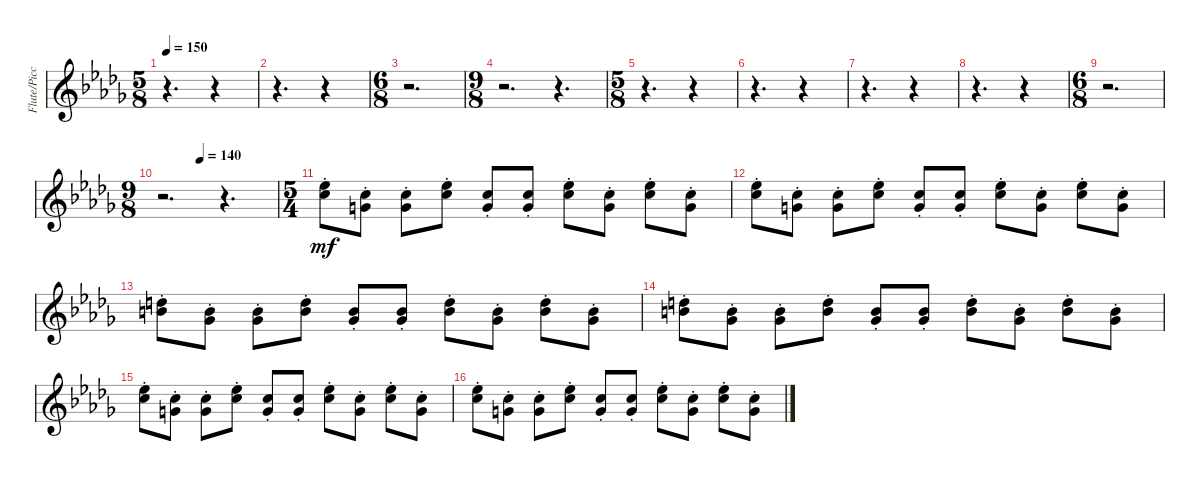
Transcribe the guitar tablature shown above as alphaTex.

\track ("Flute/Piccolo/Woodwinds" "Flute/Picc") {instrument piccolo}
\staff {score}
\tuning (E4 B3 G3 D3 A2 E2) {hide}
\ts (5 8)
\tempo 150
\clef g2
\ks bbminor
r.4{d dy mf} r.4 |
r.4{d} r.4 |
\ts (6 8)
r.2{d} |
\ts (9 8)
r.2{d} r.4{d} |
\ts (5 8)
r.4{d} r.4 |
r.4{d} r.4 |
r.4{d} r.4 |
r.4{d} r.4 |
\ts (6 8)
r.2{d} |
\ts (9 8)
\tempo (140 0.3333333333333333)
r.2{d} r.4{d} |
\ts (5 4)
(11.1{st} 13.2{st}).8{volume 11} (8.1{st} 8.2{st}).8 (8.1{st} 8.2{st}).8 (11.1{st} 13.2{st}).8 (8.1{st} 8.2{st}).8 (8.1{st} 8.2{st}).8 (11.1{st} 13.2{st}).8 (8.1{st} 8.2{st}).8 (11.1{st} 13.2{st}).8 (8.1{st} 8.2{st}).8 |
(11.1{st} 13.2{st}).8 (8.1{st} 8.2{st}).8 (8.1{st} 8.2{st}).8 (11.1{st} 13.2{st}).8 (8.1{st} 8.2{st}).8 (8.1{st} 8.2{st}).8 (11.1{st} 13.2{st}).8 (8.1{st} 8.2{st}).8 (11.1{st} 13.2{st}).8 (8.1{st} 8.2{st}).8 |
(10.1{st} 12.2{st}).8 (7.1{st} 7.2{st}).8 (7.1{st} 7.2{st}).8 (10.1{st} 12.2{st}).8 (7.1{st} 7.2{st}).8 (7.1{st} 7.2{st}).8 (10.1{st} 12.2{st}).8 (7.1{st} 7.2{st}).8 (10.1{st} 12.2{st}).8 (7.1{st} 7.2{st}).8 |
(10.1{st} 12.2{st}).8 (7.1{st} 7.2{st}).8 (7.1{st} 7.2{st}).8 (10.1{st} 12.2{st}).8 (7.1{st} 7.2{st}).8 (7.1{st} 7.2{st}).8 (10.1{st} 12.2{st}).8 (7.1{st} 7.2{st}).8 (10.1{st} 12.2{st}).8 (7.1{st} 7.2{st}).8 |
(11.1{st} 13.2{st}).8 (8.1{st} 8.2{st}).8 (8.1{st} 8.2{st}).8 (11.1{st} 13.2{st}).8 (8.1{st} 8.2{st}).8 (8.1{st} 8.2{st}).8 (11.1{st} 13.2{st}).8 (8.1{st} 8.2{st}).8 (11.1{st} 13.2{st}).8 (8.1{st} 8.2{st}).8 |
(11.1{st} 13.2{st}).8 (8.1{st} 8.2{st}).8 (8.1{st} 8.2{st}).8 (11.1{st} 13.2{st}).8 (8.1{st} 8.2{st}).8 (8.1{st} 8.2{st}).8 (11.1{st} 13.2{st}).8 (8.1{st} 8.2{st}).8 (11.1{st} 13.2{st}).8 (8.1{st} 8.2{st}).8
